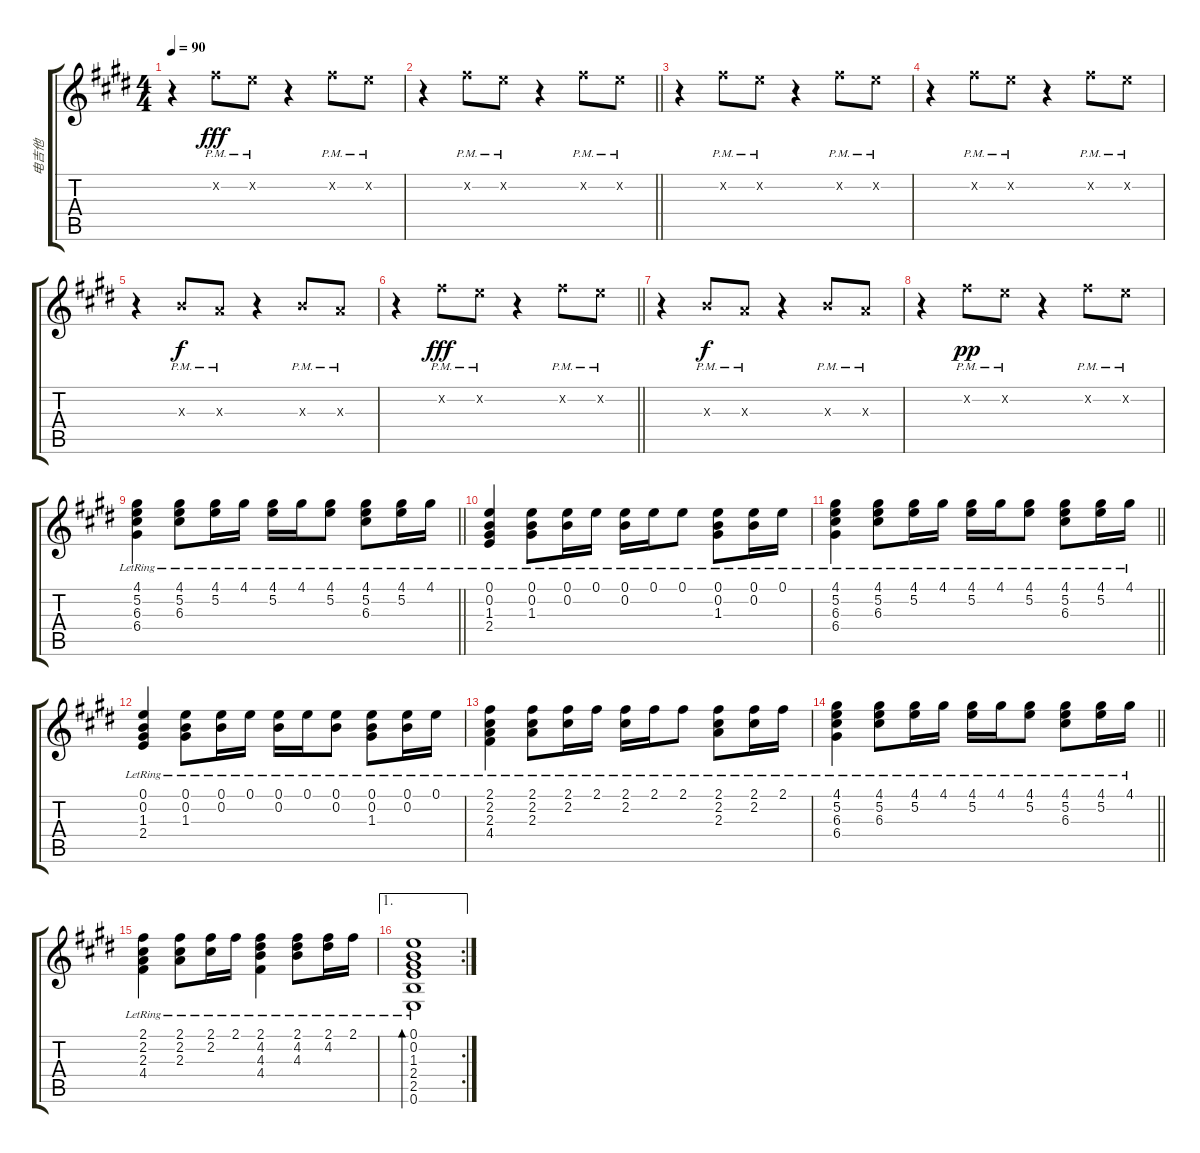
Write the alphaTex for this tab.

\track ("电吉他" "电吉他") {solo instrument electricguitarclean}
\staff {score tabs}
\tuning (E4 B3 G3 D3 A2 E2) {hide}
\ts (4 4)
\tempo 90
\clef g2
\ks e
r.4{dy fff} 7.2{pm x}.8 5.2{pm x}.8 r.4 7.2{pm x}.8 5.2{pm x}.8 |
\barLineRight lightlight
r.4 7.2{pm x}.8 5.2{pm x}.8 r.4 7.2{pm x}.8 5.2{pm x}.8 |
r.4 7.2{pm x}.8 5.2{pm x}.8 r.4 7.2{pm x}.8 5.2{pm x}.8 |
r.4 7.2{pm x}.8 5.2{pm x}.8 r.4 7.2{pm x}.8 5.2{pm x}.8 |
r.4 4.3{pm x}.8{dy f} 2.3{pm x}.8 r.4 4.3{pm x}.8 2.3{pm x}.8 |
\barLineRight lightlight
r.4 7.2{pm x}.8{dy fff} 5.2{pm x}.8 r.4 7.2{pm x}.8 5.2{pm x}.8 |
r.4 4.3{pm x}.8{dy f} 2.3{pm x}.8 r.4 4.3{pm x}.8 2.3{pm x}.8 |
r.4 7.2{pm x}.8{dy pp} 5.2{pm x}.8 r.4 7.2{pm x}.8 5.2{pm x}.8 |
\barLineRight lightlight
(4.1 5.2 6.3 6.4{lr}).4 (4.1{lr} 5.2{lr} 6.3{lr}).8 (4.1{lr} 5.2{lr}).16 4.1{lr}.16 (4.1{lr} 5.2{lr}).16 4.1{lr}.16 (4.1{lr} 5.2{lr}).8 (4.1{lr} 5.2{lr} 6.3{lr}).8 (4.1{lr} 5.2{lr}).16 4.1{lr}.16 |
(0.1 0.2 1.3{lr} 2.4{lr}).4 (0.1{lr} 0.2{lr} 1.3{lr}).8 (0.1{lr} 0.2{lr}).16 0.1{lr}.16 (0.1{lr} 0.2{lr}).16 0.1{lr}.16 0.1{lr}.8 (0.1{lr} 0.2{lr} 1.3{lr}).8 (0.1{lr} 0.2{lr}).16 0.1{lr}.16 |
\barLineRight lightlight
(4.1 5.2 6.3 6.4{lr}).4 (4.1{lr} 5.2{lr} 6.3{lr}).8 (4.1{lr} 5.2{lr}).16 4.1{lr}.16 (4.1{lr} 5.2{lr}).16 4.1{lr}.16 (4.1{lr} 5.2{lr}).8 (4.1{lr} 5.2{lr} 6.3{lr}).8 (4.1{lr} 5.2{lr}).16 4.1{lr}.16 |
(0.1 0.2 1.3 2.4{lr}).4 (0.1{lr} 0.2{lr} 1.3{lr}).8 (0.1{lr} 0.2{lr}).16 0.1{lr}.16 (0.1{lr} 0.2{lr}).16 0.1{lr}.16 (0.1{lr} 0.2{lr}).8 (0.1{lr} 0.2{lr} 1.3{lr}).8 (0.1{lr} 0.2{lr}).16 0.1{lr}.16 |
(2.1 2.2 2.3 4.4{lr}).4 (2.1{lr} 2.2 2.3{lr}).8 (2.1{lr} 2.2).16 2.1{lr}.16 (2.1{lr} 2.2).16 2.1{lr}.16 2.1{lr}.8 (2.1{lr} 2.2 2.3{lr}).8 (2.1{lr} 2.2).16 2.1{lr}.16 |
\barLineRight lightlight
(4.1 5.2 6.3 6.4{lr}).4 (4.1{lr} 5.2{lr} 6.3{lr}).8 (4.1{lr} 5.2{lr}).16 4.1{lr}.16 (4.1{lr} 5.2{lr}).16 4.1{lr}.16 (4.1{lr} 5.2{lr}).8 (4.1{lr} 5.2{lr} 6.3{lr}).8 (4.1{lr} 5.2{lr}).16 4.1{lr}.16 |
(2.1 2.2 2.3 4.4{lr}).4 (2.1{lr} 2.2{lr} 2.3).8 (2.1{lr} 2.2{lr}).16 2.1{lr}.16 (2.1 4.2 4.3{lr} 4.4{lr}).4 (2.1{lr} 4.2 4.3{lr}).8 (2.1{lr} 4.2{lr}).16 2.1{lr}.16 |
\ae 1
\rc 2
(0.1{lr} 0.2 1.3{lr} 2.4{lr} 2.5{lr} 0.6{lr}).1{bd 240}
